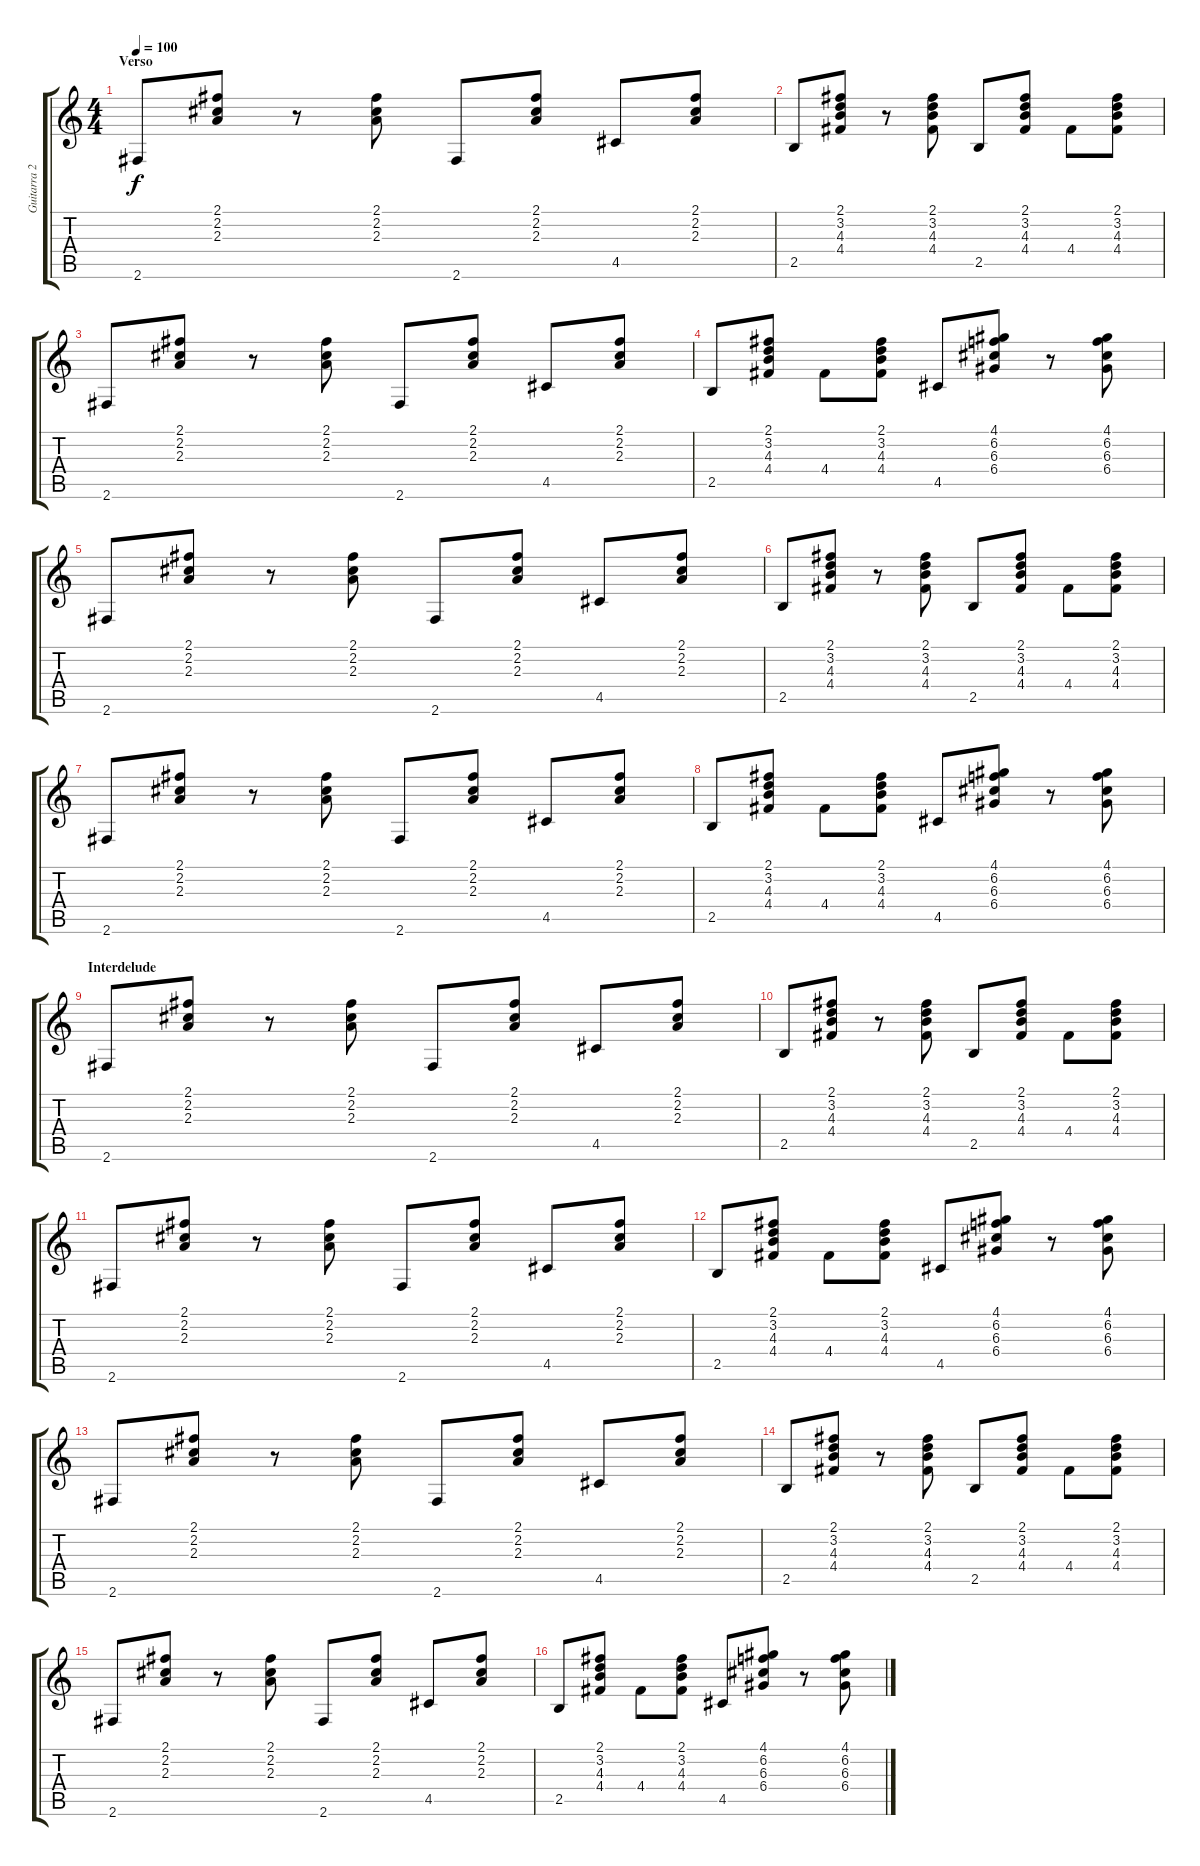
\track ("Guitarra 2" "Guitarra 2") {instrument acousticguitarsteel}
\staff {score tabs}
\tuning (E4 B3 G3 D3 A2 E2) {hide}
\ts (4 4)
\section ("" "Verso")
\tempo 100
\clef g2
\ks c
2.6.8{dy f} (2.1 2.2 2.3).8 r.8 (2.1 2.2 2.3).8 2.6.8 (2.1 2.2 2.3).8 4.5.8 (2.1 2.2 2.3).8 |
2.5.8 (2.1 3.2 4.3 4.4).8 r.8 (2.1 3.2 4.3 4.4).8 2.5.8 (2.1 3.2 4.3 4.4).8 4.4.8 (2.1 3.2 4.3 4.4).8 |
2.6.8 (2.1 2.2 2.3).8 r.8 (2.1 2.2 2.3).8 2.6.8 (2.1 2.2 2.3).8 4.5.8 (2.1 2.2 2.3).8 |
2.5.8 (2.1 3.2 4.3 4.4).8 4.4.8 (2.1 3.2 4.3 4.4).8 4.5.8 (4.1 6.2 6.3 6.4).8 r.8 (4.1 6.2 6.3 6.4).8 |
2.6.8 (2.1 2.2 2.3).8 r.8 (2.1 2.2 2.3).8 2.6.8 (2.1 2.2 2.3).8 4.5.8 (2.1 2.2 2.3).8 |
2.5.8 (2.1 3.2 4.3 4.4).8 r.8 (2.1 3.2 4.3 4.4).8 2.5.8 (2.1 3.2 4.3 4.4).8 4.4.8 (2.1 3.2 4.3 4.4).8 |
2.6.8 (2.1 2.2 2.3).8 r.8 (2.1 2.2 2.3).8 2.6.8 (2.1 2.2 2.3).8 4.5.8 (2.1 2.2 2.3).8 |
2.5.8 (2.1 3.2 4.3 4.4).8 4.4.8 (2.1 3.2 4.3 4.4).8 4.5.8 (4.1 6.2 6.3 6.4).8 r.8 (4.1 6.2 6.3 6.4).8 |
\section ("" "Interdelude")
2.6.8 (2.1 2.2 2.3).8 r.8 (2.1 2.2 2.3).8 2.6.8 (2.1 2.2 2.3).8 4.5.8 (2.1 2.2 2.3).8 |
2.5.8 (2.1 3.2 4.3 4.4).8 r.8 (2.1 3.2 4.3 4.4).8 2.5.8 (2.1 3.2 4.3 4.4).8 4.4.8 (2.1 3.2 4.3 4.4).8 |
2.6.8 (2.1 2.2 2.3).8 r.8 (2.1 2.2 2.3).8 2.6.8 (2.1 2.2 2.3).8 4.5.8 (2.1 2.2 2.3).8 |
2.5.8 (2.1 3.2 4.3 4.4).8 4.4.8 (2.1 3.2 4.3 4.4).8 4.5.8 (4.1 6.2 6.3 6.4).8 r.8 (4.1 6.2 6.3 6.4).8 |
2.6.8 (2.1 2.2 2.3).8 r.8 (2.1 2.2 2.3).8 2.6.8 (2.1 2.2 2.3).8 4.5.8 (2.1 2.2 2.3).8 |
2.5.8 (2.1 3.2 4.3 4.4).8 r.8 (2.1 3.2 4.3 4.4).8 2.5.8 (2.1 3.2 4.3 4.4).8 4.4.8 (2.1 3.2 4.3 4.4).8 |
2.6.8 (2.1 2.2 2.3).8 r.8 (2.1 2.2 2.3).8 2.6.8 (2.1 2.2 2.3).8 4.5.8 (2.1 2.2 2.3).8 |
2.5.8 (2.1 3.2 4.3 4.4).8 4.4.8 (2.1 3.2 4.3 4.4).8 4.5.8 (4.1 6.2 6.3 6.4).8 r.8 (4.1 6.2 6.3 6.4).8
